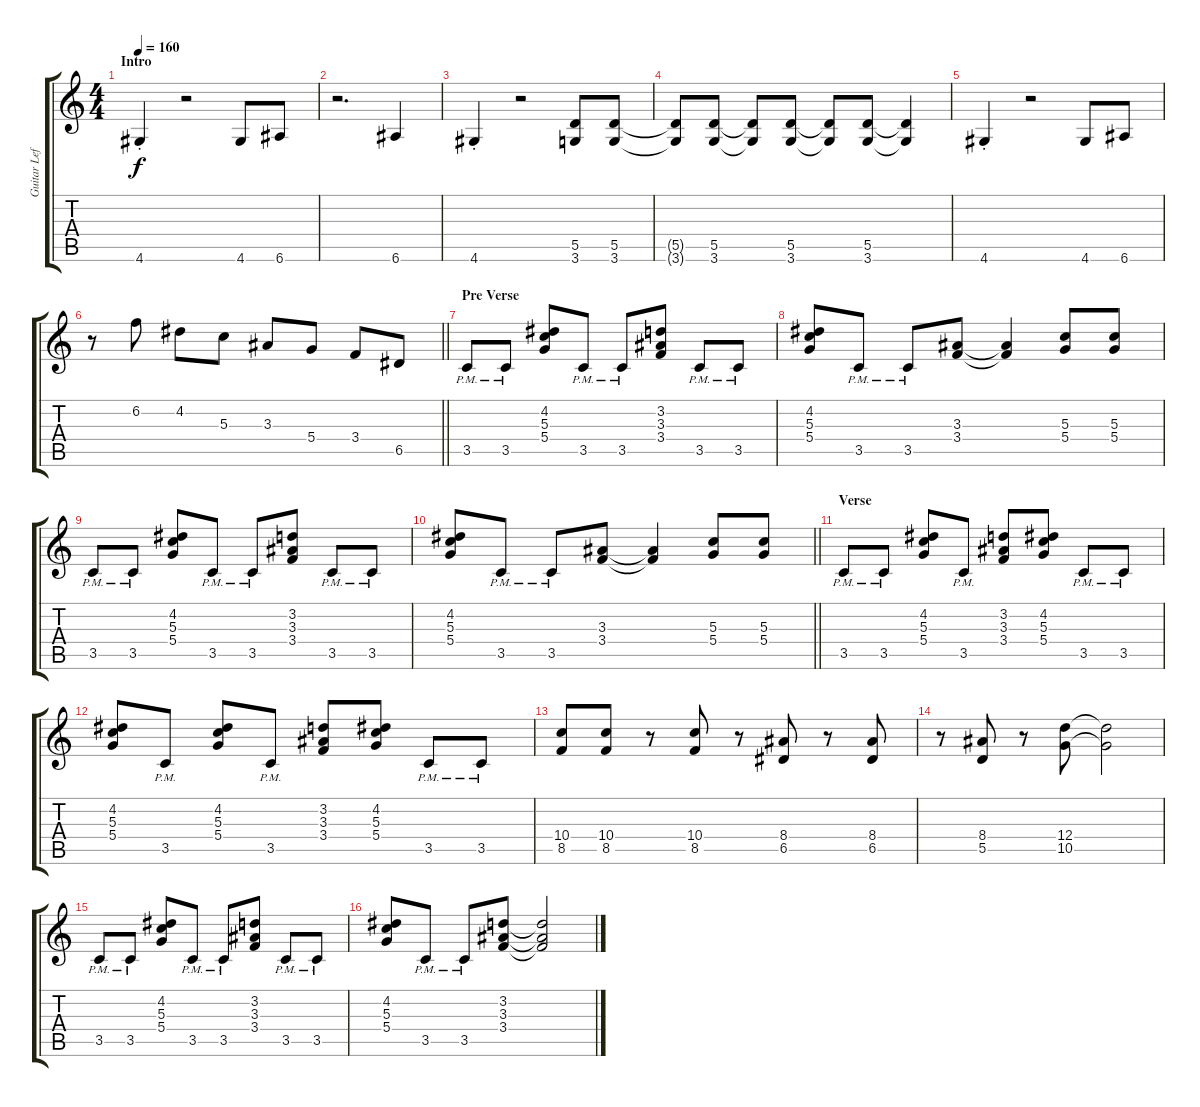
\track ("Guitar Left" "Guitar Lef") {instrument overdrivenguitar}
\staff {score tabs}
\tuning (E4 B3 G3 D3 A2 E2) {hide}
\ts (4 4)
\section ("" "Intro")
\tempo 160
\clef g2
\ks c
4.6{st}.4{dy f instrument overdrivenguitar} r.2 4.6.8 6.6.8 |
r.2{d} 6.6.4 |
4.6{st}.4 r.2 (5.5 3.6).8 (5.5 3.6).8 |
(5.5{t} 3.6{t}).8 (5.5 3.6).8 (5.5{t} 3.6{t}).8 (5.5 3.6).8 (5.5{t} 3.6{t}).8 (5.5 3.6).8 (5.5{t} 3.6{t}).4 |
4.6{st}.4 r.2 4.6.8 6.6.8 |
\barLineRight lightlight
r.8 6.2.8 4.2.8 5.3.8 3.3.8 5.4.8 3.4.8 6.5.8 |
\section ("" "Pre Verse")
3.5{pm}.8 3.5{pm}.8 (4.2 5.3 5.4).8 3.5{pm}.8 3.5{pm}.8 (3.2 3.3 3.4).8 3.5{pm}.8 3.5{pm}.8 |
(4.2 5.3 5.4).8 3.5{pm}.8 3.5{pm}.8 (3.3 3.4).8 (3.3{t} 3.4{t}).4 (5.3 5.4).8 (5.3 5.4).8 |
3.5{pm}.8 3.5{pm}.8 (4.2 5.3 5.4).8 3.5{pm}.8 3.5{pm}.8 (3.2 3.3 3.4).8 3.5{pm}.8 3.5{pm}.8 |
\barLineRight lightlight
(4.2 5.3 5.4).8 3.5{pm}.8 3.5{pm}.8 (3.3 3.4).8 (3.3{t} 3.4{t}).4 (5.3 5.4).8 (5.3 5.4).8 |
\section ("" "Verse")
3.5{pm}.8 3.5{pm}.8 (4.2 5.3 5.4).8 3.5{pm}.8 (3.2 3.3 3.4).8 (4.2 5.3 5.4).8 3.5{pm}.8 3.5{pm}.8 |
(4.2 5.3 5.4).8 3.5{pm}.8 (4.2 5.3 5.4).8 3.5{pm}.8 (3.2 3.3 3.4).8 (4.2 5.3 5.4).8 3.5{pm}.8 3.5{pm}.8 |
(10.4 8.5).8 (10.4 8.5).8 r.8 (10.4 8.5).8 r.8 (8.4 6.5).8 r.8 (8.4 6.5).8 |
r.8 (8.4 5.5).8 r.8 (12.4 10.5).8 (12.4{t} 10.5{t}).2 |
3.5{pm}.8 3.5{pm}.8 (4.2 5.3 5.4).8 3.5{pm}.8 3.5{pm}.8 (3.2 3.3 3.4).8 3.5{pm}.8 3.5{pm}.8 |
(4.2 5.3 5.4).8 3.5{pm}.8 3.5{pm}.8 (3.2 3.3 3.4).8 (3.2{t} 3.3{t} 3.4{t}).2
